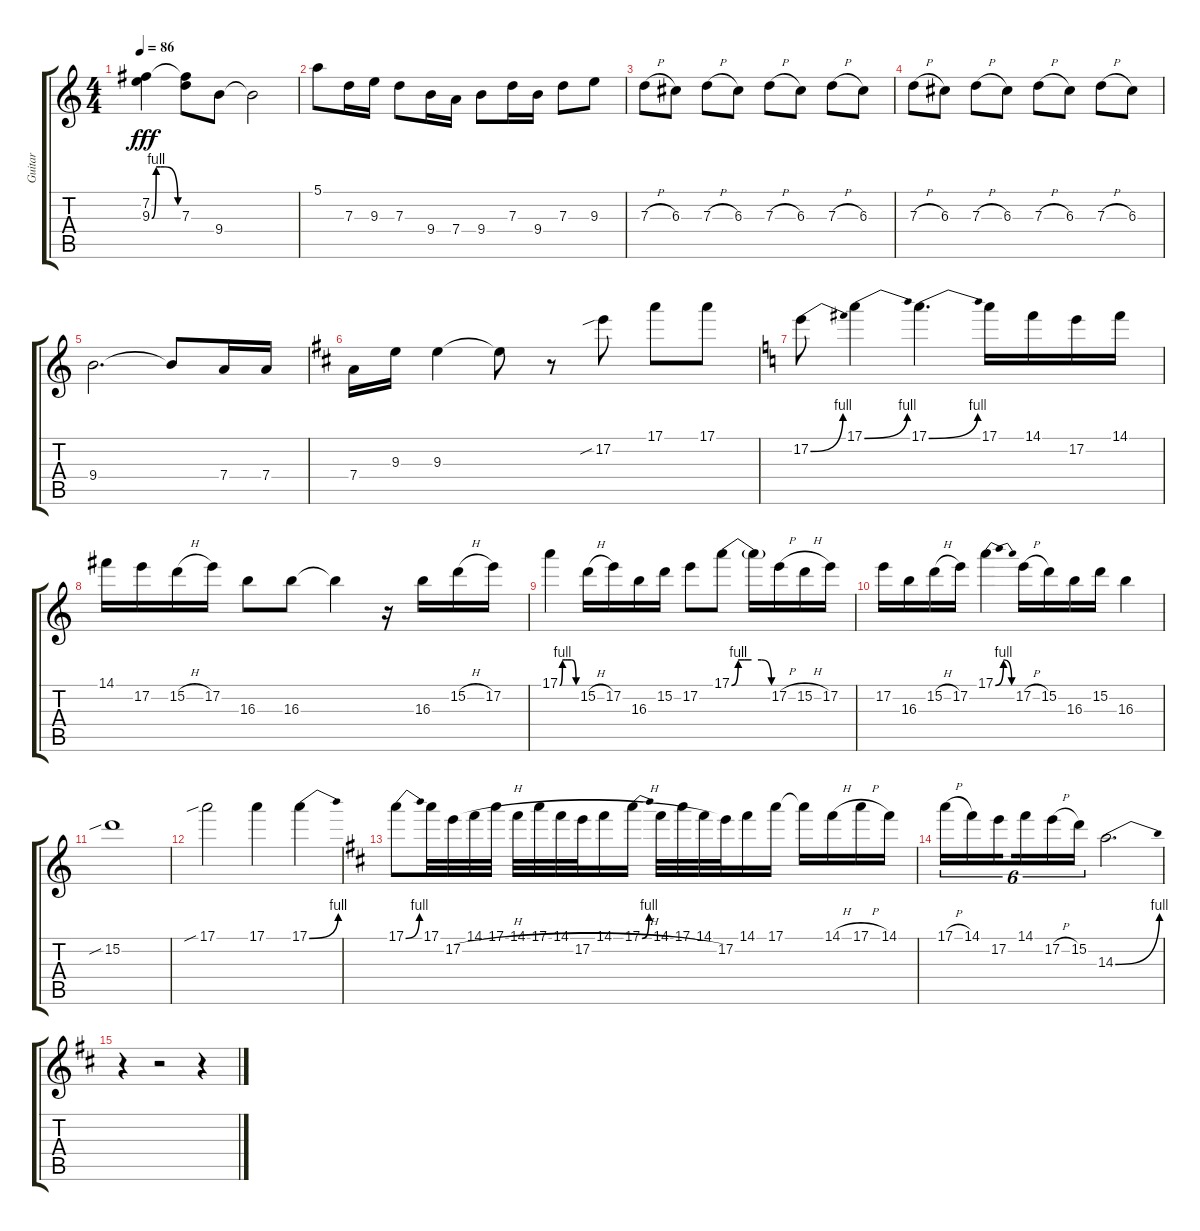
\track ("Guitar" "Guitar") {instrument electricguitarclean}
\staff {score tabs}
\tuning (E4 B3 G3 D3 A2 E2) {hide}
\ts (4 4)
\tempo 86
\clef g2
\ks c
(7.2 9.3{be (custom 0 0 10 4 20 4 30 4 60 0)}).4{dy fff} (7.2{t} 7.3).8 9.4.8 9.4{t}.2 |
5.1.8 7.3.16 9.3.16 7.3.8 9.4.16 7.4.16 9.4.8 7.3.16 9.4.16 7.3.8 9.3.8 |
7.3{h}.8 6.3.8 7.3{h}.8 6.3.8 7.3{h}.8 6.3.8 7.3{h}.8 6.3.8 |
7.3{h}.8 6.3.8 7.3{h}.8 6.3.8 7.3{h}.8 6.3.8 7.3{h}.8 6.3.8 |
9.4.2{d} 9.4{t}.8 7.4.16 7.4.16 |
\ks d
7.4.16 9.3.16 9.3.4 9.3{t}.8 r.8 17.2{sib}.8 17.1.8 17.1.8 |
\ks c
17.2{be (bend 0 0 60 4)}.8 17.1{be (bend 0 0 60 4)}.4 17.1{be (bend 0 0 60 4)}.4{d} 17.1.16 14.1.16 17.2.16 14.1.16 |
14.1.16 17.2.16 15.2{h}.16 17.2.16 16.3.8 16.3.8 16.3{t}.4 r.16 16.3.16 15.2{h}.16 17.2.16 |
17.1{be (custom 0 0 10 4 20 4 30 4 44 4 60 0)}.4 15.2{h}.16 17.2.16 16.3.16 15.2.16 17.2.8 17.1{be (custom 0 0 10 4 20 4 30 4 45 4 60 0)}.8 17.1{t}.16 17.2{h}.16 15.2{h}.16 17.2.16 |
17.2.16 16.3.16 15.2{h}.16 17.2.16 17.1{be (bendrelease 0 0 10 4 45 4 60 0)}.4 17.2{h}.16 15.2.16 16.3.16 15.2.16 16.3.4 |
15.2{sib}.1 |
17.1{sib}.2 17.1.4 17.1{be (bend 0 0 60 4)}.4 |
\ks d
17.1{be (bend 0 0 60 4)}.8 17.1.32 17.2{h}.32 14.1.32 17.1.32 14.1.32 17.1.32 14.1.32 17.2{h}.32 14.1.16 17.1{be (bend 0 0 60 4)}.16 14.1.32 17.1.32 14.1.32 17.2.32 14.1.16 17.1.16 17.1{t}.16 14.1{h}.16 17.1{h}.16 14.1.16 |
17.1{h}.16{tu (6 4)} 14.1.16{tu (6 4)} 17.2.16{tu (6 4) beam splitsecondary} 14.1.16{tu (6 4)} 17.2{h}.16{tu (6 4)} 15.2.16{tu (6 4)} 14.3{be (bend 0 0 60 4)}.2{d} |
r.4 r.2 r.4
